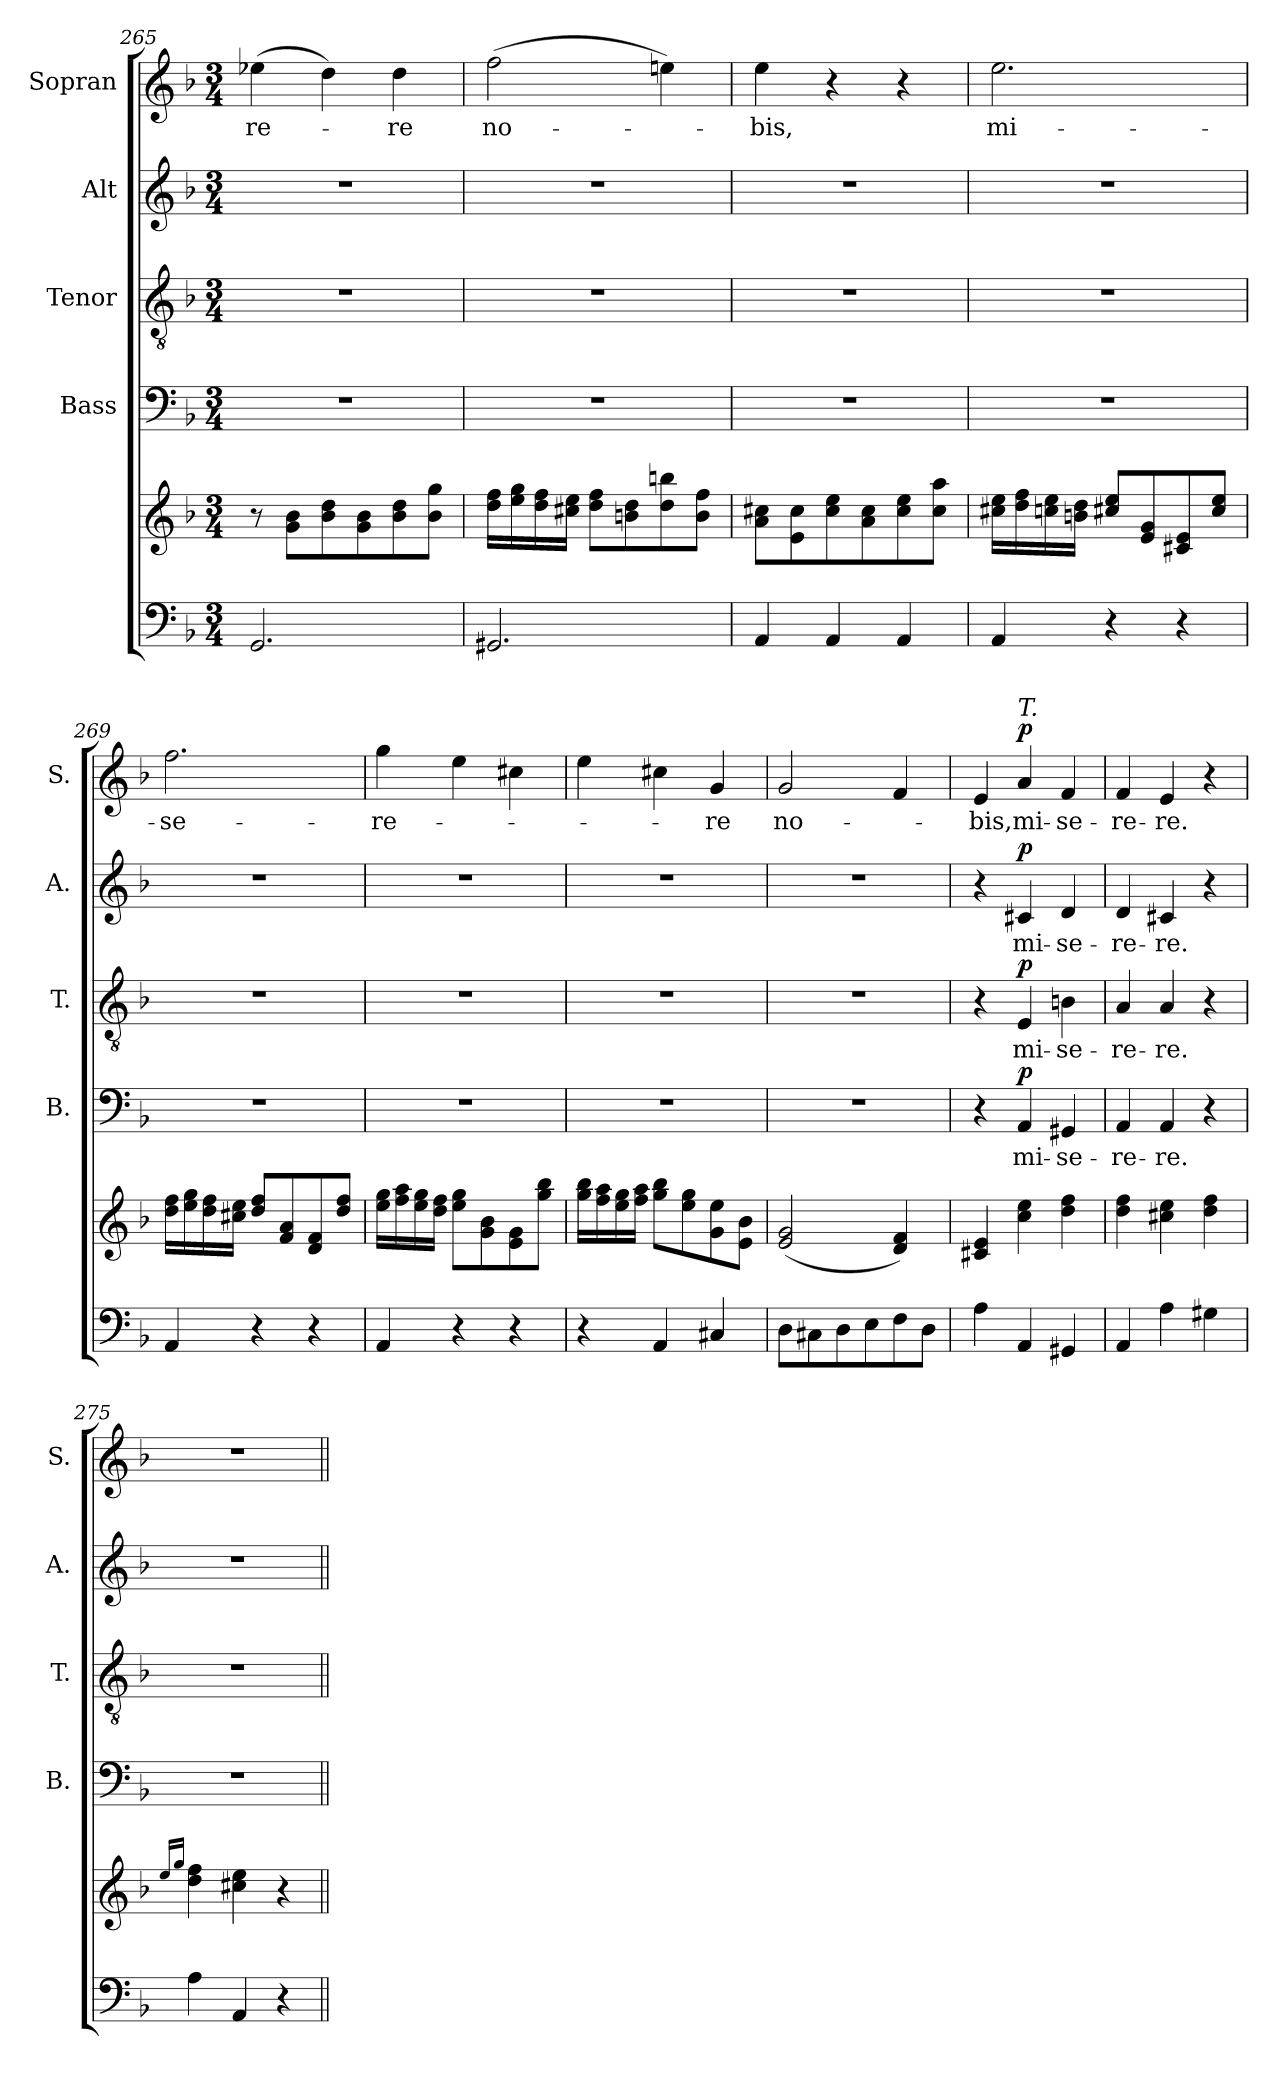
**kern	**kern	**kern	**text	**dynam	**kern	**text	**dynam	**kern	**text	**dynam	**kern	**text	**dynam
*part5	*part5	*part4	*part4	*part4	*part3	*part3	*part3	*part2	*part2	*part2	*part1	*part1	*part1
*staff6	*staff5	*staff4	*staff4	*staff4	*staff3	*staff3	*staff3	*staff2	*staff2	*staff2	*staff1	*staff1	*staff1
*	*	*I"Bass	*	*	*I"Tenor	*	*	*I"Alt	*	*	*I"Sopran	*	*
*	*	*I'B.	*	*	*I'T.	*	*	*I'A.	*	*	*I'S.	*	*
*clefF4	*clefG2	*clefF4	*	*	*clefGv2	*	*	*clefG2	*	*	*clefG2	*	*
*k[b-]	*k[b-]	*k[b-]	*	*	*k[b-]	*	*	*k[b-]	*	*	*k[b-]	*	*
*F:	*F:	*F:	*	*	*F:	*	*	*F:	*	*	*F:	*	*
*M3/4	*M3/4	*M3/4	*	*	*M3/4	*	*	*M3/4	*	*	*M3/4	*	*
=265	=265	=265	=265	=265	=265	=265	=265	=265	=265	=265	=265	=265	=265
!	!	!	!	!	!	!	!	!	!	!	!	!LO:LY:b	!
2.GG/	8r	2.r	.	.	2.r	.	.	2.r	.	.	(>4ee-X\	-re-	.
.	8g\ 8b-\L	.	.	.	.	.	.	.	.	.	.	.	.
.	8b-\ 8dd\	.	.	.	.	.	.	.	.	.	4dd\)	.	.
.	8g\ 8b-\	.	.	.	.	.	.	.	.	.	.	.	.
!	!	!	!	!	!	!	!	!	!	!	!	!LO:LY:b	!
.	8b-\ 8dd\	.	.	.	.	.	.	.	.	.	4dd\	-re	.
.	8b-\ 8gg\J	.	.	.	.	.	.	.	.	.	.	.	.
=266	=266	=266	=266	=266	=266	=266	=266	=266	=266	=266	=266	=266	=266
!	!	!	!	!	!	!	!	!	!	!	!	!LO:LY:b	!
2.GG#X/	16dd\ 16ff\LL	2.r	.	.	2.r	.	.	2.r	.	.	(>2ff\	no-	.
.	16ee\ 16gg\	.	.	.	.	.	.	.	.	.	.	.	.
.	16dd\ 16ff\	.	.	.	.	.	.	.	.	.	.	.	.
.	16cc#X\ 16ee\JJ	.	.	.	.	.	.	.	.	.	.	.	.
.	8dd\ 8ff\L	.	.	.	.	.	.	.	.	.	.	.	.
.	8bn\ 8dd\	.	.	.	.	.	.	.	.	.	.	.	.
.	8dd\ 8bbn\	.	.	.	.	.	.	.	.	.	4een\)	.	.
.	8b\ 8ff\J	.	.	.	.	.	.	.	.	.	.	.	.
=267	=267	=267	=267	=267	=267	=267	=267	=267	=267	=267	=267	=267	=267
!	!	!	!	!	!	!	!	!	!	!	!	!LO:LY:b	!
4AA/	8a\ 8cc#X\L	2.r	.	.	2.r	.	.	2.r	.	.	4ee\	-bis,	.
.	8e\ 8cc#\	.	.	.	.	.	.	.	.	.	.	.	.
4AA/	8cc#\ 8ee\	.	.	.	.	.	.	.	.	.	4r	.	.
.	8a\ 8cc#\	.	.	.	.	.	.	.	.	.	.	.	.
4AA/	8cc#\ 8ee\	.	.	.	.	.	.	.	.	.	4r	.	.
.	8cc#\ 8aa\J	.	.	.	.	.	.	.	.	.	.	.	.
!!LO:LB:g=z
=268	=268	=268	=268	=268	=268	=268	=268	=268	=268	=268	=268	=268	=268
!	!	!	!	!	!	!	!	!	!	!	!	!LO:LY:b	!
4AA/	16cc#X\ 16ee\LL	2.r	.	.	2.r	.	.	2.r	.	.	2.ee\	mi-	.
.	16dd\ 16ff\	.	.	.	.	.	.	.	.	.	.	.	.
.	16ccn\ 16ee\	.	.	.	.	.	.	.	.	.	.	.	.
.	16bn\ 16dd\JJ	.	.	.	.	.	.	.	.	.	.	.	.
4r	8cc#X/ 8ee/L	.	.	.	.	.	.	.	.	.	.	.	.
.	8e/ 8g/	.	.	.	.	.	.	.	.	.	.	.	.
4r	8c#X/ 8e/	.	.	.	.	.	.	.	.	.	.	.	.
.	8cc#/ 8ee/J	.	.	.	.	.	.	.	.	.	.	.	.
=269	=269	=269	=269	=269	=269	=269	=269	=269	=269	=269	=269	=269	=269
!	!	!	!	!	!	!	!	!	!	!	!	!LO:LY:b	!
4AA/	16dd\ 16ff\LL	2.r	.	.	2.r	.	.	2.r	.	.	2.ff\	-se-	.
.	16ee\ 16gg\	.	.	.	.	.	.	.	.	.	.	.	.
.	16dd\ 16ff\	.	.	.	.	.	.	.	.	.	.	.	.
.	16cc#X\ 16ee\JJ	.	.	.	.	.	.	.	.	.	.	.	.
4r	8dd/ 8ff/L	.	.	.	.	.	.	.	.	.	.	.	.
.	8f/ 8a/	.	.	.	.	.	.	.	.	.	.	.	.
4r	8d/ 8f/	.	.	.	.	.	.	.	.	.	.	.	.
.	8dd/ 8ff/J	.	.	.	.	.	.	.	.	.	.	.	.
=270	=270	=270	=270	=270	=270	=270	=270	=270	=270	=270	=270	=270	=270
!	!	!	!	!	!	!	!	!	!	!	!	!LO:LY:b	!
4AA/	16ee\ 16gg\LL	2.r	.	.	2.r	.	.	2.r	.	.	4gg\	-re-	.
.	16ff\ 16aa\	.	.	.	.	.	.	.	.	.	.	.	.
.	16ee\ 16gg\	.	.	.	.	.	.	.	.	.	.	.	.
.	16dd\ 16ff\JJ	.	.	.	.	.	.	.	.	.	.	.	.
4r	8ee\ 8gg\L	.	.	.	.	.	.	.	.	.	4ee\	.	.
.	8g\ 8b-\	.	.	.	.	.	.	.	.	.	.	.	.
4r	8e\ 8g\	.	.	.	.	.	.	.	.	.	4cc#X\	.	.
.	8gg\ 8bb-\J	.	.	.	.	.	.	.	.	.	.	.	.
=271	=271	=271	=271	=271	=271	=271	=271	=271	=271	=271	=271	=271	=271
4r	16gg\ 16bb-\LL	2.r	.	.	2.r	.	.	2.r	.	.	4ee\	.	.
.	16ff\ 16aa\	.	.	.	.	.	.	.	.	.	.	.	.
.	16ee\ 16gg\	.	.	.	.	.	.	.	.	.	.	.	.
.	16ff\ 16aa\JJ	.	.	.	.	.	.	.	.	.	.	.	.
4AA/	8gg\ 8bb-\L	.	.	.	.	.	.	.	.	.	4cc#X\	.	.
.	8ee\ 8gg\	.	.	.	.	.	.	.	.	.	.	.	.
!	!	!	!	!	!	!	!	!	!	!	!	!LO:LY:b	!
4C#X/	8g\ 8ee\	.	.	.	.	.	.	.	.	.	4g/	-re	.
.	8e\ 8b-\J	.	.	.	.	.	.	.	.	.	.	.	.
=272	=272	=272	=272	=272	=272	=272	=272	=272	=272	=272	=272	=272	=272
!	!	!	!	!	!	!	!	!	!	!	!	!LO:LY:b	!
8D\L	(<2e/ 2g/	2.r	.	.	2.r	.	.	2.r	.	.	2g/	no-	.
8C#X\	.	.	.	.	.	.	.	.	.	.	.	.	.
8D\	.	.	.	.	.	.	.	.	.	.	.	.	.
8E\	.	.	.	.	.	.	.	.	.	.	.	.	.
8F\	4d/ 4f/)	.	.	.	.	.	.	.	.	.	4f/	.	.
8D\J	.	.	.	.	.	.	.	.	.	.	.	.	.
=273	=273	=273	=273	=273	=273	=273	=273	=273	=273	=273	=273	=273	=273
!	!	!	!	!	!	!	!	!	!	!	!	!LO:LY:b	!
4A\	4c#X/ 4e/	4r	.	.	4r	.	.	4r	.	.	4e/	-bis,	.
!	!	!	!	!	!	!	!	!	!	!	!LO:TX:a:i:t=T.	!	!
!	!	!	!LO:LY:b	!LO:DY:a	!	!LO:LY:b	!LO:DY:a	!	!LO:LY:b	!LO:DY:a	!	!LO:LY:b	!LO:DY:a
4AA/	4cc\ 4ee\	4AA/	mi-	p	4E/	mi-	p	4c#X/	mi-	p	4a/	mi-	p
!	!	!	!LO:LY:b	!	!	!LO:LY:b	!	!	!LO:LY:b	!	!	!LO:LY:b	!
4GG#X/	4dd\ 4ff\	4GG#X/	-se-	.	4Bn\	-se-	.	4d/	-se-	.	4f/	-se-	.
!!LO:PB:g=z
=274	=274	=274	=274	=274	=274	=274	=274	=274	=274	=274	=274	=274	=274
!	!	!	!LO:LY:b	!	!	!LO:LY:b	!	!	!LO:LY:b	!	!	!LO:LY:b	!
4AA/	4dd\ 4ff\	4AA/	-re-	.	4A/	-re-	.	4d/	-re-	.	4f/	-re-	.
!	!	!	!LO:LY:b	!	!	!LO:LY:b	!	!	!LO:LY:b	!	!	!LO:LY:b	!
4A\	4cc#X\ 4ee\	4AA/	-re.	.	4A/	-re.	.	4c#X/	-re.	.	4e/	-re.	.
4G#X\	4dd\ 4ff\	4r	.	.	4r	.	.	4r	.	.	4r	.	.
=275	=275	=275	=275	=275	=275	=275	=275	=275	=275	=275	=275	=275	=275
.	16qee/LL	.	.	.	.	.	.	.	.	.	.	.	.
.	16qgg/JJ	.	.	.	.	.	.	.	.	.	.	.	.
4A\	4dd\ 4ff\	2.r	.	.	2.r	.	.	2.r	.	.	2.r	.	.
4AA/	4cc#X\ 4ee\	.	.	.	.	.	.	.	.	.	.	.	.
4r	4r	.	.	.	.	.	.	.	.	.	.	.	.
=||	=||	=||	=||	=||	=||	=||	=||	=||	=||	=||	=||	=||	=||
*-	*-	*-	*-	*-	*-	*-	*-	*-	*-	*-	*-	*-	*-
